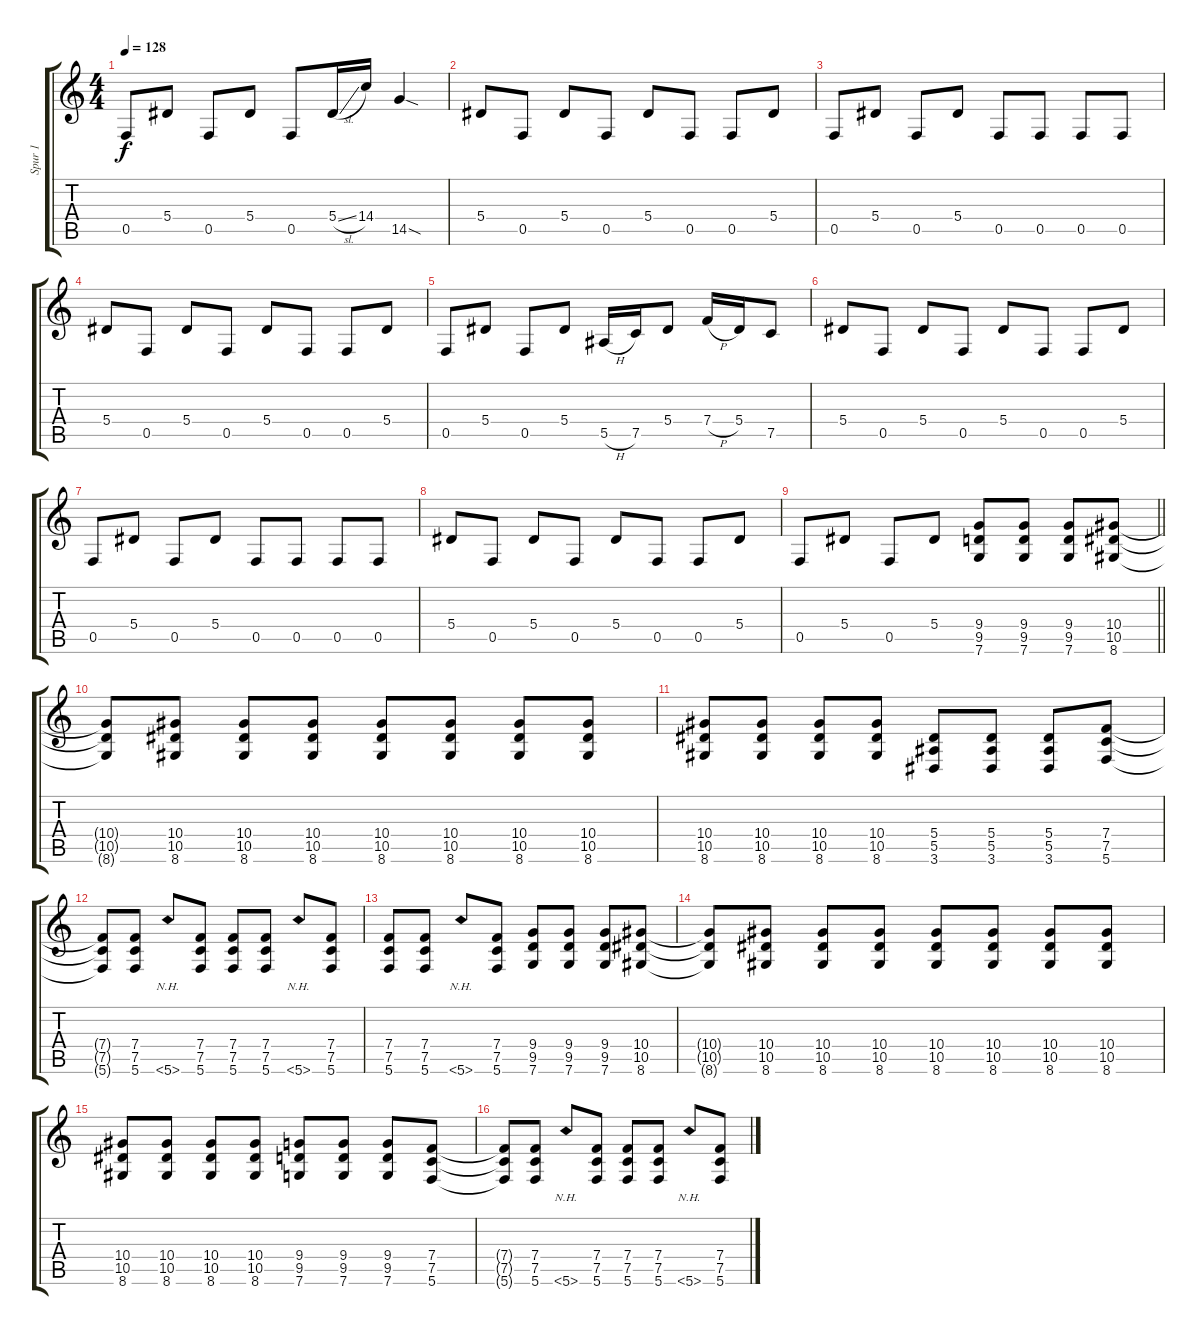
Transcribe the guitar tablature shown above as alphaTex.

\track ("Spur 1" "Spur 1") {instrument distortionguitar}
\staff {score tabs}
\tuning (C4 G3 Eb3 Bb2 F2 C2) {hide}
\ts (4 4)
\tempo 128
\clef g2
\ks c
0.5.8{dy f} 5.4.8 0.5.8 5.4.8 0.5.8 5.4{sl}.16 14.4.16 14.5{sod}.4 |
5.4.8 0.5.8 5.4.8 0.5.8 5.4.8 0.5.8 0.5.8 5.4.8 |
0.5.8 5.4.8 0.5.8 5.4.8 0.5.8 0.5.8 0.5.8 0.5.8 |
5.4.8 0.5.8 5.4.8 0.5.8 5.4.8 0.5.8 0.5.8 5.4.8 |
0.5.8 5.4.8 0.5.8 5.4.8 5.5{h}.16 7.5.16 5.4.8 7.4{h}.16 5.4.16 7.5.8 |
5.4.8 0.5.8 5.4.8 0.5.8 5.4.8 0.5.8 0.5.8 5.4.8 |
0.5.8 5.4.8 0.5.8 5.4.8 0.5.8 0.5.8 0.5.8 0.5.8 |
5.4.8 0.5.8 5.4.8 0.5.8 5.4.8 0.5.8 0.5.8 5.4.8 |
\barLineRight lightlight
0.5.8 5.4.8 0.5.8 5.4.8 (9.4 9.5 7.6).8 (9.4 9.5 7.6).8 (9.4 9.5 7.6).8 (10.4 10.5 8.6).8 |
(10.4{t} 10.5{t} 8.6{t}).8 (10.4 10.5 8.6).8 (10.4 10.5 8.6).8 (10.4 10.5 8.6).8 (10.4 10.5 8.6).8 (10.4 10.5 8.6).8 (10.4 10.5 8.6).8 (10.4 10.5 8.6).8 |
(10.4 10.5 8.6).8 (10.4 10.5 8.6).8 (10.4 10.5 8.6).8 (10.4 10.5 8.6).8 (5.4 5.5 3.6).8 (5.4 5.5 3.6).8 (5.4 5.5 3.6).8 (7.4 7.5 5.6).8 |
(7.4{t} 7.5{t} 5.6{t}).8 (7.4 7.5 5.6).8 5.6{nh}.8 (7.4 7.5 5.6).8 (7.4 7.5 5.6).8 (7.4 7.5 5.6).8 5.6{nh}.8 (7.4 7.5 5.6).8 |
(7.4 7.5 5.6).8 (7.4 7.5 5.6).8 5.6{nh}.8 (7.4 7.5 5.6).8 (9.4 9.5 7.6).8 (9.4 9.5 7.6).8 (9.4 9.5 7.6).8 (10.4 10.5 8.6).8 |
(10.4{t} 10.5{t} 8.6{t}).8 (10.4 10.5 8.6).8 (10.4 10.5 8.6).8 (10.4 10.5 8.6).8 (10.4 10.5 8.6).8 (10.4 10.5 8.6).8 (10.4 10.5 8.6).8 (10.4 10.5 8.6).8 |
(10.4 10.5 8.6).8 (10.4 10.5 8.6).8 (10.4 10.5 8.6).8 (10.4 10.5 8.6).8 (9.4 9.5 7.6).8 (9.4 9.5 7.6).8 (9.4 9.5 7.6).8 (7.4 7.5 5.6).8 |
(7.4{t} 7.5{t} 5.6{t}).8 (7.4 7.5 5.6).8 5.6{nh}.8 (7.4 7.5 5.6).8 (7.4 7.5 5.6).8 (7.4 7.5 5.6).8 5.6{nh}.8 (7.4 7.5 5.6).8
